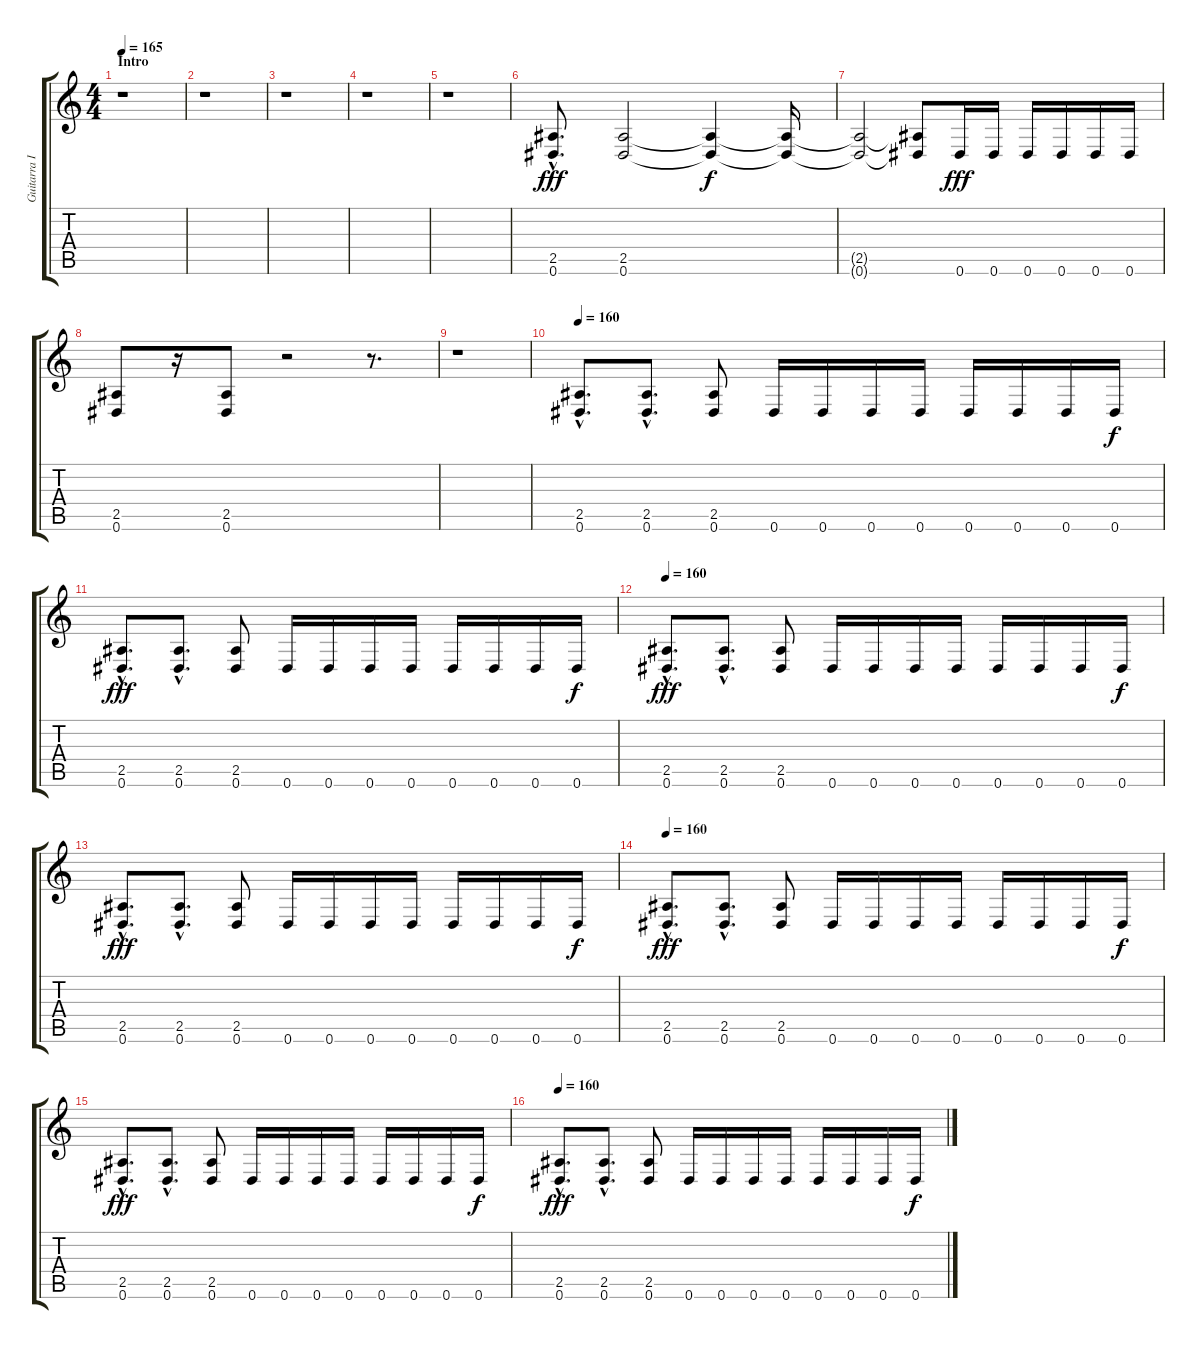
\track ("Guitarra II" "Guitarra I") {instrument distortionguitar}
\staff {score tabs}
\tuning (Eb4 Bb3 Gb3 Db3 Ab2 Eb2) {hide}
\ts (4 4)
\section ("" "Intro")
\tempo 165
\clef g2
\ks c
r.1{dy fff instrument distortionguitar} |
r.1 |
r.1 |
r.1 |
r.1 |
(2.5{hac} 0.6{hac}).8{d} (2.5 0.6).2 (2.5{t} 0.6{t}).4{dy f} (2.5{t} 0.6{t}).16 |
(2.5{t} 0.6{t}).2 (2.5{t} 0.6{t}).8 0.6.16{dy fff} 0.6.16 0.6.16 0.6.16 0.6.16 0.6.16 |
(2.5 0.6).8 r.16 (2.5 0.6).8 r.2 r.8{d} |
r.1 |
\tempo 160
(2.5{hac} 0.6{hac}).8{d} (2.5{hac} 0.6{hac}).8{d} (2.5 0.6).8 0.6.16 0.6.16 0.6.16 0.6.16 0.6.16 0.6.16 0.6.16 0.6.16{dy f} |
(2.5{hac} 0.6{hac}).8{d dy fff} (2.5{hac} 0.6{hac}).8{d} (2.5 0.6).8 0.6.16 0.6.16 0.6.16 0.6.16 0.6.16 0.6.16 0.6.16 0.6.16{dy f} |
\tempo 160
(2.5{hac} 0.6{hac}).8{d dy fff} (2.5{hac} 0.6{hac}).8{d} (2.5 0.6).8 0.6.16 0.6.16 0.6.16 0.6.16 0.6.16 0.6.16 0.6.16 0.6.16{dy f} |
(2.5{hac} 0.6{hac}).8{d dy fff} (2.5{hac} 0.6{hac}).8{d} (2.5 0.6).8 0.6.16 0.6.16 0.6.16 0.6.16 0.6.16 0.6.16 0.6.16 0.6.16{dy f} |
\tempo 160
(2.5{hac} 0.6{hac}).8{d dy fff} (2.5{hac} 0.6{hac}).8{d} (2.5 0.6).8 0.6.16 0.6.16 0.6.16 0.6.16 0.6.16 0.6.16 0.6.16 0.6.16{dy f} |
(2.5{hac} 0.6{hac}).8{d dy fff} (2.5{hac} 0.6{hac}).8{d} (2.5 0.6).8 0.6.16 0.6.16 0.6.16 0.6.16 0.6.16 0.6.16 0.6.16 0.6.16{dy f} |
\tempo 160
(2.5{hac} 0.6{hac}).8{d dy fff} (2.5{hac} 0.6{hac}).8{d} (2.5 0.6).8 0.6.16 0.6.16 0.6.16 0.6.16 0.6.16 0.6.16 0.6.16 0.6.16{dy f}
